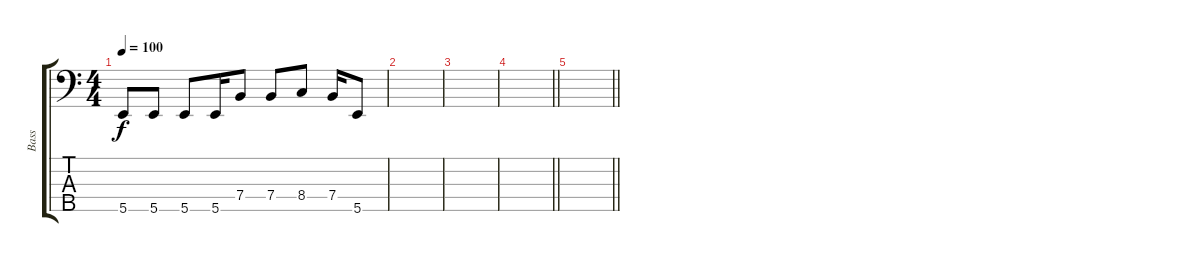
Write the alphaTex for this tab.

\track ("Bass" "Bass") {instrument electricbassfinger}
\staff {score tabs}
\tuning (G2 D2 A1 E1 B0) {hide}
\ts (4 4)
\tempo 100
\clef f4
\ks c
5.5.8{dy f} 5.5.8 5.5.8 5.5.16 7.4.8 7.4.8 8.4.8 7.4.16 5.5.8 |
|
|
\barLineRight lightlight
|
\barLineRight lightlight
